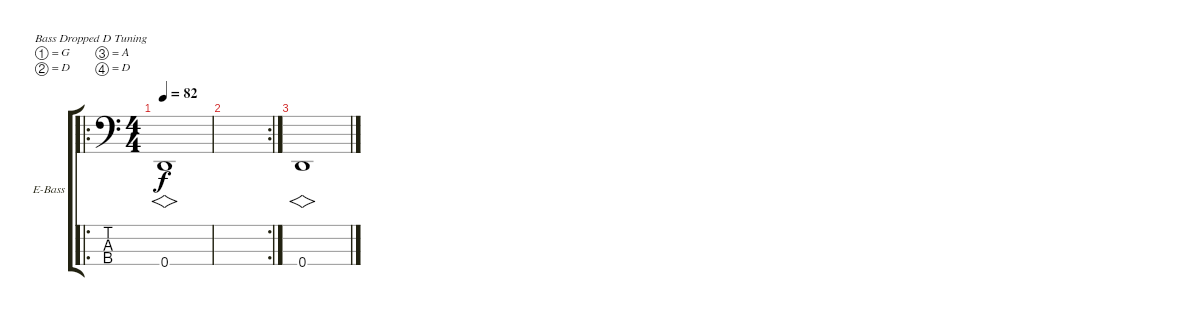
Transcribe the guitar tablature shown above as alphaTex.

\defaultSystemsLayout 4
\bracketExtendMode groupsimilarinstruments
\firstSystemTrackNameOrientation horizontal
\otherSystemsTrackNameOrientation horizontal
\track ("Electric Bass" "E-Bass") {instrument electricbassfinger}
\staff {score tabs}
\tuning (G2 D2 A1 D1)
\ro
\ts (4 4)
\tempo 82
\clef f4
\ks c
0.4.1{vs dy f} |
\rc 2
|
0.4.1{vs}
